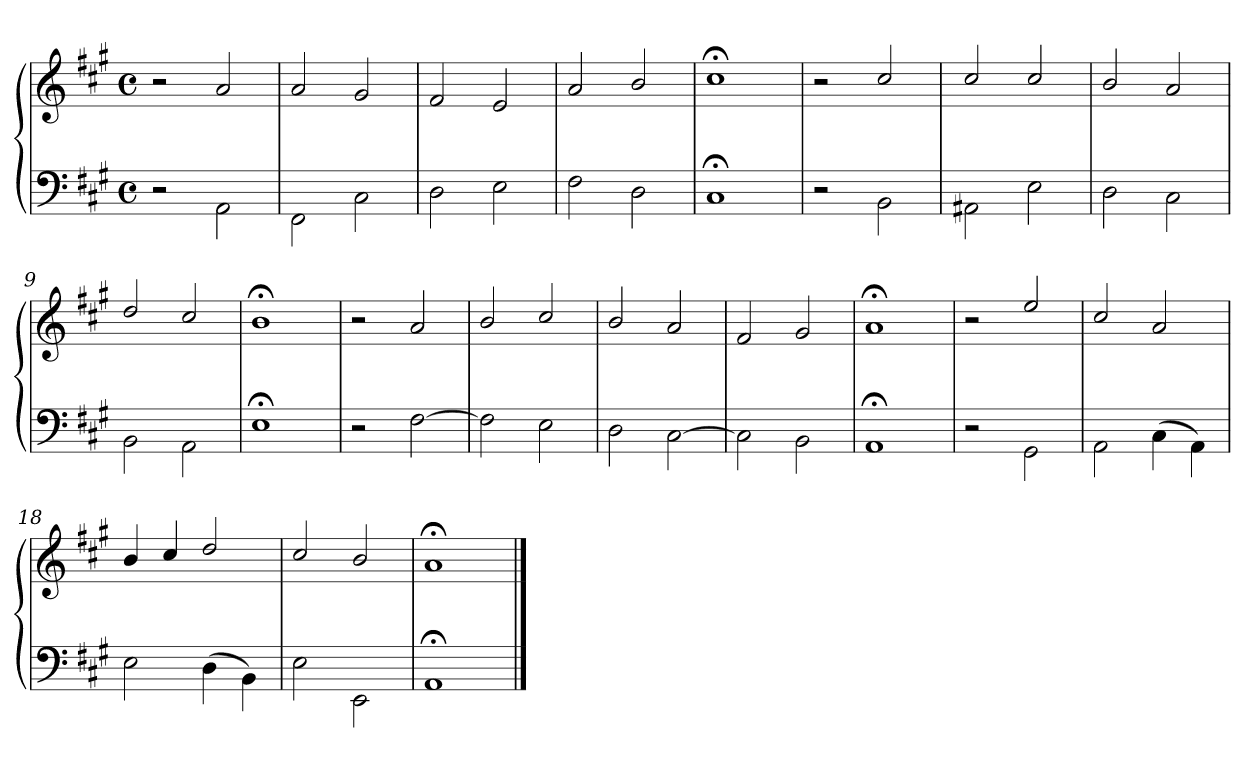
**kern	**kern
*part1	*part1
*staff2	*staff1
*clefF4	*clefG2
*k[f#c#g#]	*k[f#c#g#]
*M4/4	*M4/4
*met(c)	*met(c)
=1	=1
2r	2r
2AA\	2a/
=2	=2
2FF#\	2a/
2C#\	2g#/
=3	=3
2D\	2f#/
2E\	2e/
=4	=4
2F#\	2a/
2D\	2b/
=5	=5
1C#;\	1cc#;</
=6	=6
2r	2r
2BB\	2cc#/
=7	=7
2AA#X\	2cc#/
2E\	2cc#/
=8	=8
2D\	2b/
2C#\	2a/
=9	=9
2BB\	2dd/
2AA\	2cc#/
=10	=10
1E;\	1b;</
!!LO:LB:g=z
=11	=11
2r	2r
[2F#\	2a/
=12	=12
2F#\]	2b/
2E\	2cc#/
=13	=13
2D\	2b/
[2C#\	2a/
=14	=14
2C#\]	2f#/
2BB\	2g#/
=15	=15
1AA;\	1a;</
=16	=16
2r	2r
2GG#\	2ee/
=17	=17
2AA\	2cc#/
(4C#\	2a/
4AA\)	.
=18	=18
2E\	4b/
.	4cc#/
(4D\	2dd/
4BB\)	.
=19	=19
2E\	2cc#/
2EE\	2b/
=20	=20
1AA;\	1a;</
==	==
*-	*-
